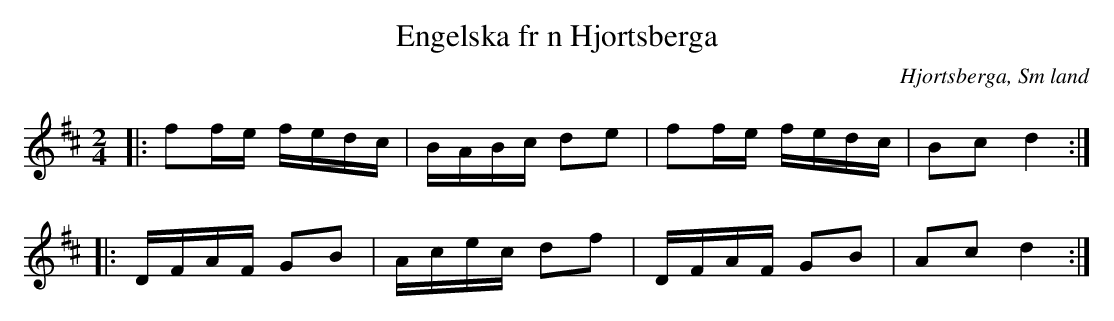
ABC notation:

X:1
T:Engelska fr n Hjortsberga
O:Hjortsberga, Sm land
M:2/4
L:1/16
K:D
|: f2fe fedc | BABc d2e2 | f2fe fedc | B2c2 d4 :|
|: DFAF G2B2 | Acec d2f2 | DFAF G2B2 | A2c2 d4 :|
